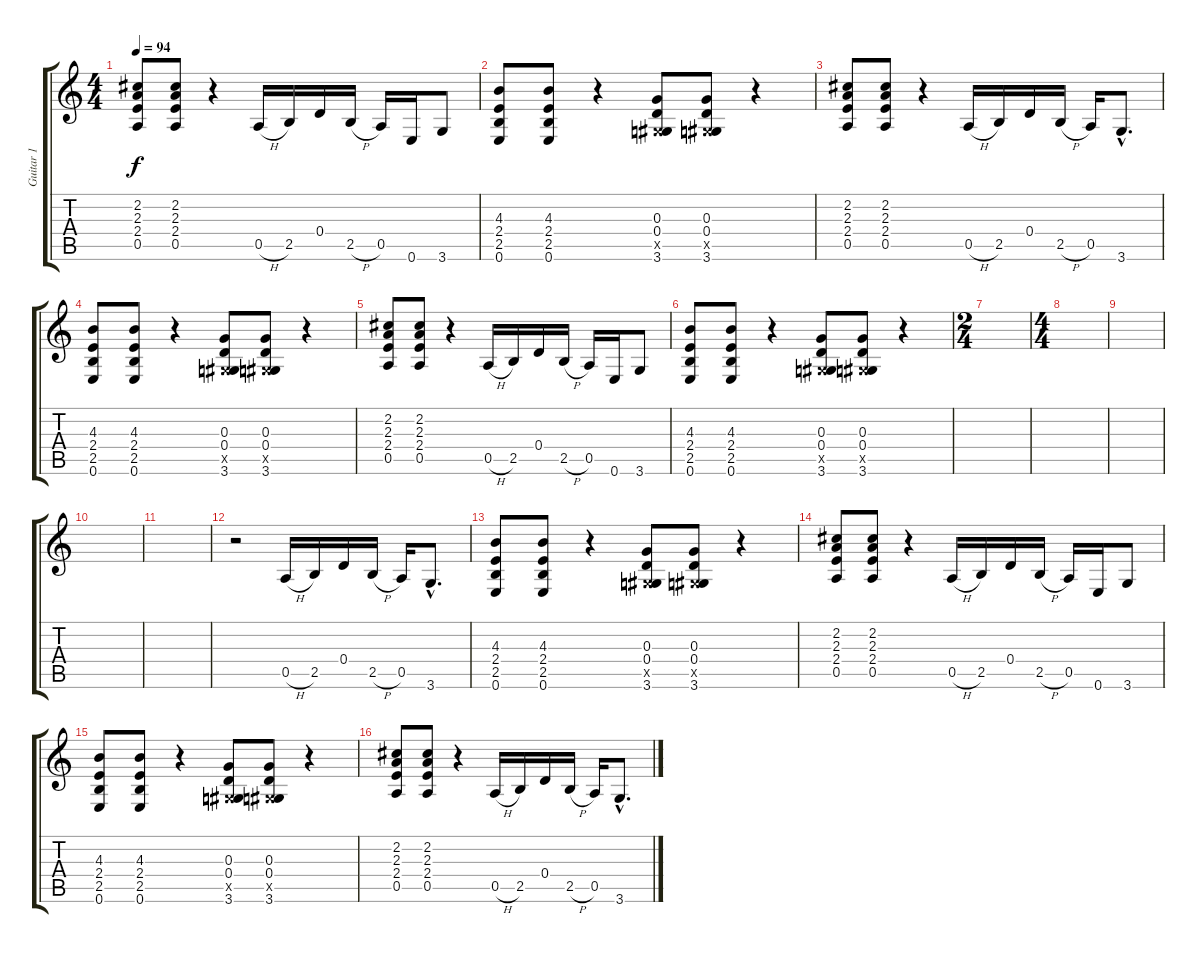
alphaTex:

\track ("Guitar 1" "Guitar 1") {instrument overdrivenguitar}
\staff {score tabs}
\tuning (E4 B3 G3 D3 A2 E2) {hide}
\ts (4 4)
\tempo 94
\clef g2
\ks c
(2.2 2.3 2.4 0.5).8{dy f} (2.2 2.3 2.4 0.5).8 r.4 0.5{h}.16 2.5.16 0.4.16 2.5{h}.16 0.5.16 0.6.16 3.6.8 |
(4.3 2.4 2.5 0.6).8 (4.3 2.4 2.5 0.6).8 r.4 (0.3 0.4 -1.5{x} 3.6).8 (0.3 0.4 -1.5{x} 3.6).8 r.4 |
(2.2 2.3 2.4 0.5).8 (2.2 2.3 2.4 0.5).8 r.4 0.5{h}.16 2.5.16 0.4.16 2.5{h}.16 0.5.16 3.6{hac}.8{d} |
(4.3 2.4 2.5 0.6).8 (4.3 2.4 2.5 0.6).8 r.4 (0.3 0.4 -1.5{x} 3.6).8 (0.3 0.4 -1.5{x} 3.6).8 r.4 |
(2.2 2.3 2.4 0.5).8 (2.2 2.3 2.4 0.5).8 r.4 0.5{h}.16 2.5.16 0.4.16 2.5{h}.16 0.5.16 0.6.16 3.6.8 |
(4.3 2.4 2.5 0.6).8 (4.3 2.4 2.5 0.6).8 r.4 (0.3 0.4 -1.5{x} 3.6).8 (0.3 0.4 -1.5{x} 3.6).8 r.4 |
\ts (2 4)
|
\ts (4 4)
|
|
|
|
r.2 0.5{h}.16 2.5.16 0.4.16 2.5{h}.16 0.5.16 3.6{hac}.8{d} |
(4.3 2.4 2.5 0.6).8 (4.3 2.4 2.5 0.6).8 r.4 (0.3 0.4 -1.5{x} 3.6).8 (0.3 0.4 -1.5{x} 3.6).8 r.4 |
(2.2 2.3 2.4 0.5).8 (2.2 2.3 2.4 0.5).8 r.4 0.5{h}.16 2.5.16 0.4.16 2.5{h}.16 0.5.16 0.6.16 3.6.8 |
(4.3 2.4 2.5 0.6).8 (4.3 2.4 2.5 0.6).8 r.4 (0.3 0.4 -1.5{x} 3.6).8 (0.3 0.4 -1.5{x} 3.6).8 r.4 |
(2.2 2.3 2.4 0.5).8 (2.2 2.3 2.4 0.5).8 r.4 0.5{h}.16 2.5.16 0.4.16 2.5{h}.16 0.5.16 3.6{hac}.8{d}
